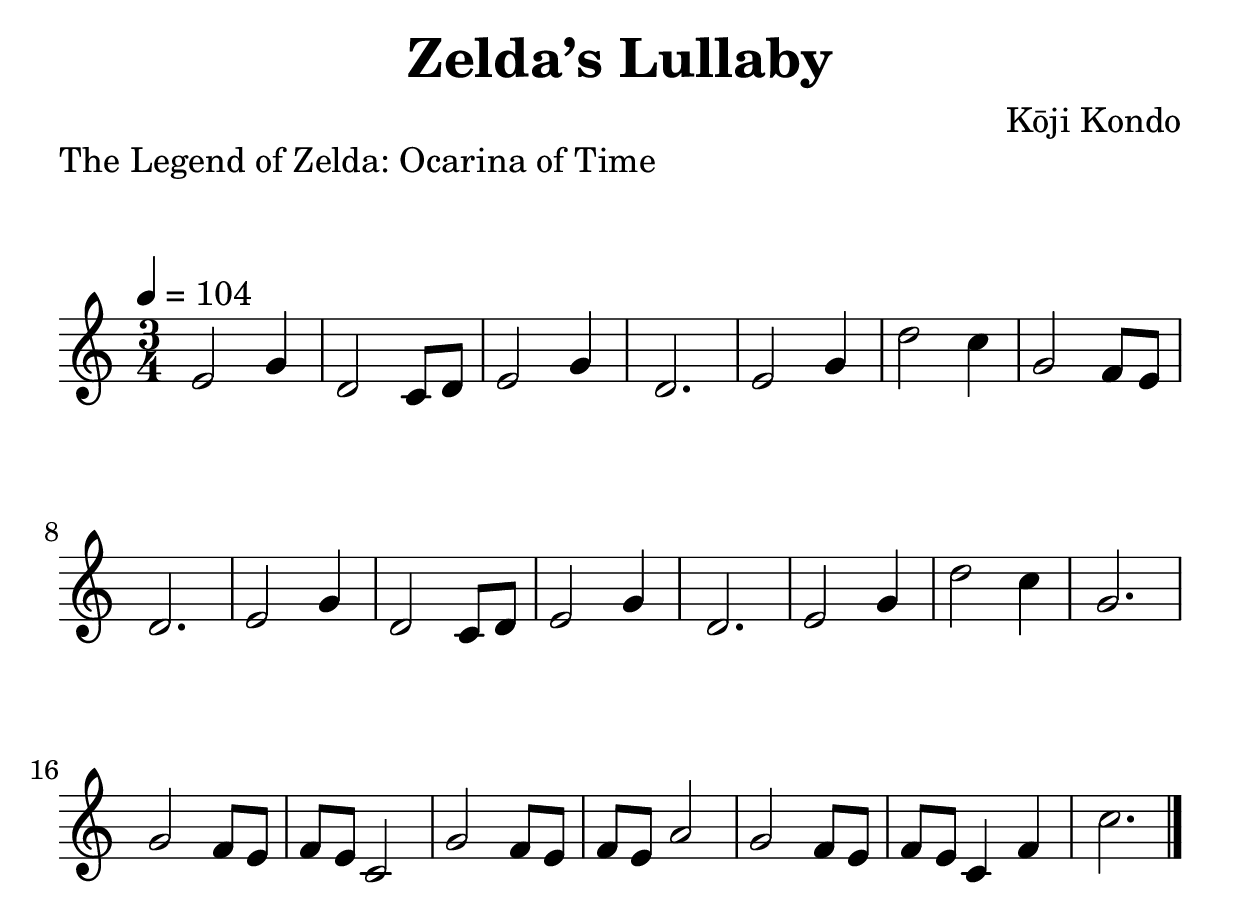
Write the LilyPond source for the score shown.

\version "2.20.0"

\include "header.ily"

\header {
  title = "Zelda’s Lullaby"
}

song = \relative c'' {
  \tempo 4 = 104
  \time 3/4

  e2 g4 | % 1
  d2 c8 d | % 2
  e2 g4 | % 3
  d2. | % 4
  e2 g4 | % 5
  d'2 c4 | % 6
  g2 f8 e | % 7
  d2. | % 8
  e2 g4 | % 9
  d2 c8 d | % 10
  e2 g4 | % 11
  d2. | % 12
  e2 g4 | % 13
  d'2 c4 | % 14
  g2. | % 15
  g2 f8 e | % 16
  f e c2 | % 17
  g'2 f8 e | % 18
  f e a2 | % 19
  g2 f8 e | % 20
  f e c4 f | % 21
  c'2. \bar "|." % 22
}

\score {
  \new Staff \with { midiInstrument = "ocarina" } {
    \clef "treble^8"
    \song
  }

  \layout {
    \context {
      \Score
      \omit ClefModifier
    }
  }
  \midi {}
}

